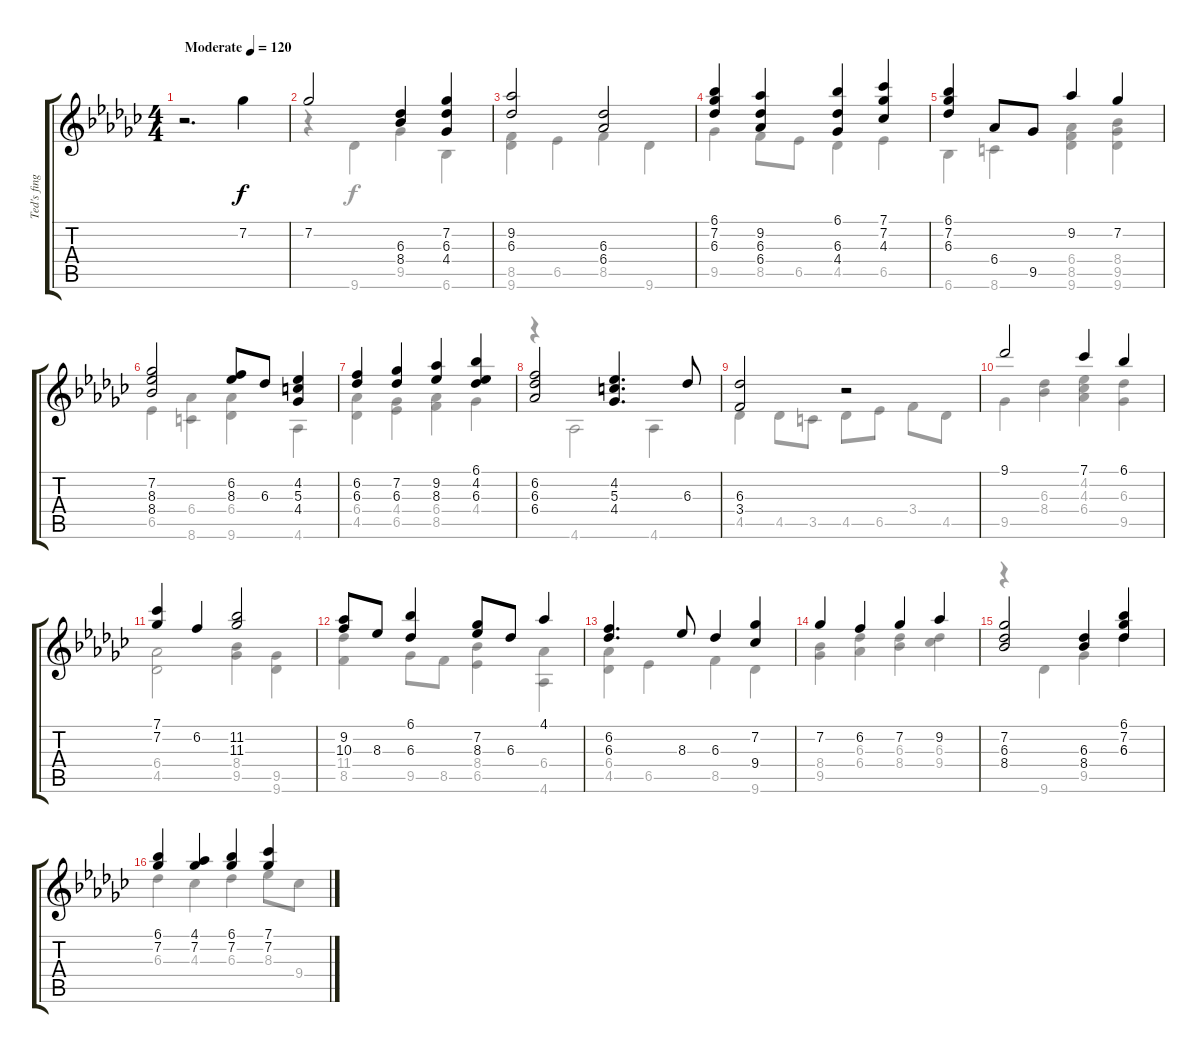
\track ("Ted's fingering" "Ted's fing") {instrument electricguitarjazz}
\staff {score tabs}
\tuning (E4 B3 G3 D3 A2 E2) {hide}
\voice
\ts (4 4)
\tempo (120 "Moderate")
\clef g2
\ks gb
r.2{d dy f instrument electricguitarjazz} 7.2.4 |
7.2.2 (6.3 8.4).4 (7.2 6.3 4.4).4 |
(9.2 6.3).2 (6.3 6.4).2 |
(6.1 7.2 6.3).4 (9.2 6.3 6.4).4 (6.1 6.3 4.4).4 (7.1 7.2 4.3).4 |
(6.1 7.2 6.3).4 6.4.8 9.5.8 9.2.4 7.2.4 |
(7.2 8.3 8.4).2 (6.2 8.3).8 6.3.8 (4.2 5.3 4.4).4 |
(6.2 6.3).4 (7.2 6.3).4 (9.2 8.3).4 (6.1 4.2 6.3).4 |
(6.2 6.3 6.4).2 (4.2 5.3 4.4).4{d} 6.3.8 |
(6.3 3.4).2 r.2 |
9.1.2 7.1.4 6.1.4 |
(7.1 7.2).4 6.2.4 (11.2 11.3).2 |
(9.2 10.3).8 8.3.8 (6.1 6.3).4 (7.2 8.3).8 6.3.8 4.1.4 |
(6.2 6.3).4{d} 8.3.8 6.3.4 (7.2 9.4).4 |
7.2.4 6.2.4 7.2.4 9.2.4 |
(7.2 6.3 8.4).2 (6.3 8.4).4 (6.1 7.2 6.3).4 |
(6.1 7.2).4 (4.1 7.2).4 (6.1 7.2).4 (7.1 7.2).4
\voice
\clef g2
\ottava regular
\simile none
\ks gb
|
r.4 9.6.4 9.5.4 6.6.4 |
(8.5 9.6).4 6.5.4 8.5.4 9.6.4 |
9.5.4 8.5.8 6.5.8 4.5.4 6.5.4 |
6.6.4 8.6.4 (6.4 8.5 9.6).4 (8.4 9.5 9.6).4 |
6.5.4 (6.4 8.6).4 (6.4 9.6).4 4.6.4 |
(6.4 4.5).4 (4.4 6.5).4 (6.4 8.5).4 4.4.4 |
r.4 4.6.2 4.6.4 |
4.5.4 4.5.8 3.5.8 4.5.8 6.5.8 3.4.8 4.5.8 |
9.5.4 (6.3 8.4).4 (4.2 4.3 6.4).4 (6.3 9.5).4 |
(6.4 4.5).2 (8.4 9.5).4 (9.5 9.6).4 |
(11.4 8.5).4 9.5.8 8.5.8 (8.4 6.5).4 (6.4 4.6).4 |
(6.4 4.5).4 6.5.4 8.5.4 9.6.4 |
(8.4 9.5).4 (6.3 6.4).4 (6.3 8.4).4 (6.3 9.4).4 |
r.4 9.6.4 9.5.4 6.3.4 |
6.3.4 4.3.4 6.3.4 8.3.8 9.4.8
